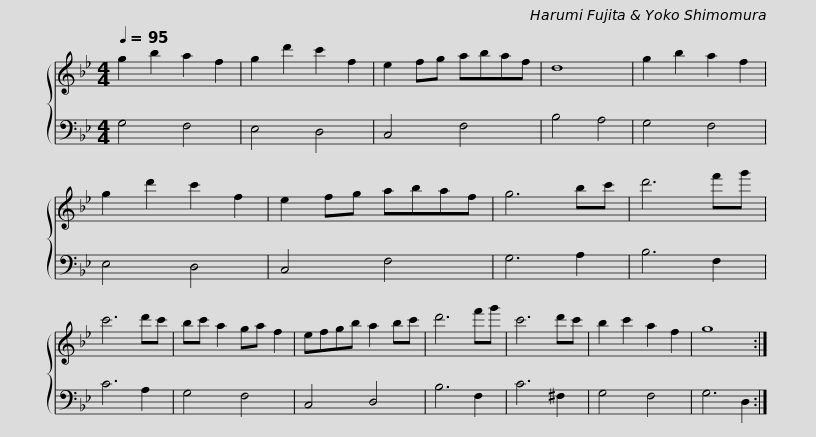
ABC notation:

X:1
%%score { 1 2 }
L:1/8
Q:1/4=95
M:4/4
I:linebreak $
K:Bb
V:1 treble
V:2 bass
V:1
 g2 b2 a2 f2 | g2 d'2 c'2 f2 | e2 fg abaf | d8 |$ g2 b2 a2 f2 | %5
 g2 d'2 c'2 f2 | e2 fg abaf | g6 bc' |$ d'6 f'g' | c'6 d'c' | %10
 bc' a2 ga f2 | efgb a2 bc' |$ d'6 f'g' | c'6 d'c' | b2 c'2 a2 f2 | %15
 g8 :| %16
V:2
 G,4 F,4 | E,4 D,4 | C,4 F,4 | B,4 A,4 |$ G,4 F,4 | %5
 E,4 D,4 | C,4 F,4 | G,6 A,2 |$ B,6 F,2 | C6 A,2 | %10
 G,4 F,4 | C,4 D,4 |$ B,6 F,2 | C6 ^F,2 | G,4 F,4 | %15
 G,6 D,2 :| %16
